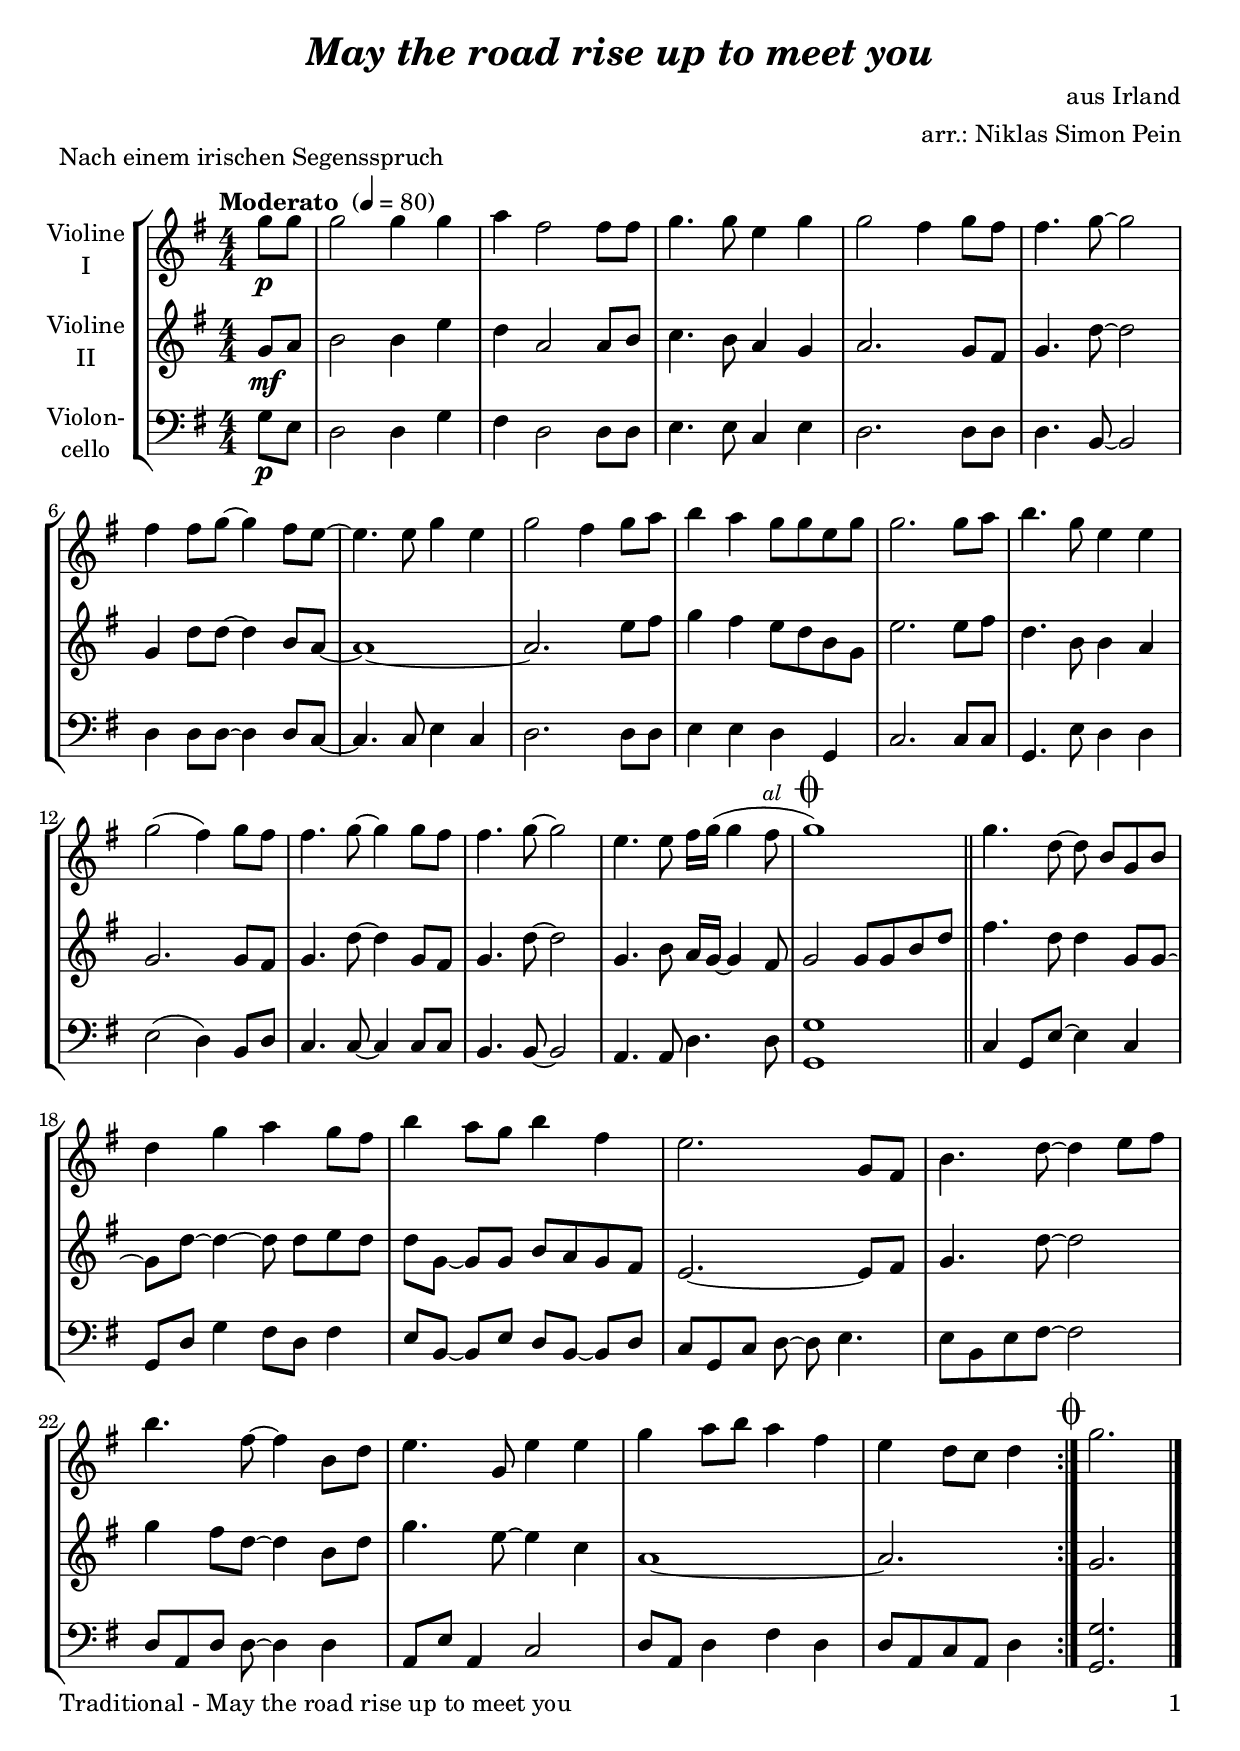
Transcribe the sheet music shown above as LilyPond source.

\version "2.20.2"
\include "deutsch.ly"
  
#(set-global-staff-size 21)

\header {
  title     = \markup \bold \italic "May the road rise up to meet you"
  composer  = "aus Irland"
  arranger  = "arr.: Niklas Simon Pein"
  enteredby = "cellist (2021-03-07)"
  piece     = "Nach einem irischen Segensspruch"
}

voiceconsts = {
  \key c \major
  \time 4/4
  \clef "treble"
  \numericTimeSignature
  \compressEmptyMeasures
  % Set default beaming for all staves
%  \set Timing.beamExceptions = #'()
%  \set Timing.baseMoment     = #(ly:make-moment 1 4)
%  \set Timing.beatStructure  = #'(1 1 1)
  \tempo "Moderato " 4=80
}

micl = "clarinet"
mifl = "flute"
miob = "oboe"
mifh = "french horn"
misx = "tenor sax"
mist = "string ensemble 1"
%mivl = "violin"
mivl = "string ensemble 1"
miba = "cello"

boxa = { \bar "||" \mark \markup \box \italic "A" }
boxb = { \bar "||" \mark \markup \box \italic "B" }

cod  = \mark \markup { \musicglyph #"scripts.coda" }
mfme = \markup { \dynamic mf \italic " molto espressivo" }
rit  = \mark \markup \box \italic "rit."
tcod  = \mark \markup { \sub \italic "al " \musicglyph #"scripts.coda" }

va = \relative c'' {
  \voiceconsts

  \repeat volta 2 {
    \partial 4 c8\p c
    c2 c4 c
    d h2 h8 h
    c4. c8 a4 c
    c2 h4 c8 h
    h4. c8~ c2
    h4 h8 c~ c4 h8 a~
    a4. a8 c4 a
    c2 h4 c8 d

    e4 d c8 c a c
    c2. c8 d
    e4. c8 a4 a
    c2( h4) c8 h h4. c8~ c4 c8 h
    h4. c8~ c2
    a4. a8 h16 c( c4 h8 \tcod
    c1) \bar "||"

    c4. g8~ g e[ c e]
    g4 c d c8 h
    e4 d8 c e4 h
    a2. c,8 h
    e4. g8~ g4 a8 h
    e4. h8~ h4 e,8 g

    a4. c,8 a'4 a
    c d8 e d4 h
    a g8 f g4
  } \cod
  c2. \bar "|."
}

vb = \relative c' {
  \voiceconsts

  \repeat volta 2 {
    \partial 4 c8\mf d
    e2 e4 a
    g d2 d8 e
    f4. e8 d4 c
    d2. c8 h
    c4. g'8~ g2
    c,4 g'8 g~ g4 e8 d~
    d1~
    d2. a'8 h

    c4 h a8 g e c
    a'2. a8 h
    g4. e8 e4 d
    c2. c8 h
    c4. g'8~ g4 c,8 h
    c4. g'8~ g2
    c,4. e8 d16 c~ c4 h8 \tcod
    c2 c8 c e g \bar "||"

    h4. g8 g4 c,8 c~
    c g'~ g4~ g8 g[ a g]
    g c,~ c[ c] e d c h
    a2.~ a8 h
    c4. g'8~ g2
    c4 h8 g~ g4 e8 g

    c4. a8~ a4 f
    d1~
    d2.
  } \cod
  c2. \bar "|."
}

vc = \relative c {
  \voiceconsts
  \clef "bass"
  
  \repeat volta 2 {
    \partial 4 c8\p a
    g2 g4 c
    h g2 g8 g
    a4. a8 f4 a
    g2. g8 g
    g4. e8~ e2
    g4 g8 g~ g4 g8 f~
    f4. f8 a4 f
    g2. g8 g

    a4 a g c,
    f2. f8 f
    c4. a'8 g4 g
    a2( g4) e8 g
    f4. f8~ f4 f8 f
    e4. e8~ e2
    d4. d8 g4. g8 \tcod
    <c, c'>1 \bar "||"

    f4 c8 a'~ a4 f
    c8 g' c4 h8 g h4
    a8 e~ e[ a] g e~ e[ g]
    f[ c f] g~ g a4.
    a8 e a h~ h2
    g8[ d g] g~ g4 g

    d8 a' d,4 f2
    g8 d g4 h g
    g8 d f d g4
  } \cod
  <c, c'>2. \bar "|."
}


music = \new StaffGroup <<
      \new Staff {
	\set Staff.midiInstrument = \mivl
	\set Staff.instrumentName = \markup \center-column { "Violine" "I" }
	\transpose c g { \va }
      }

      \new Staff {
	\set Staff.midiInstrument = \mivl
	\set Staff.instrumentName = \markup \center-column { "Violine" "II" }
	\transpose c g { \vb }
      }

      \new Staff {
	\set Staff.midiInstrument = \miba
	\set Staff.instrumentName = \markup \center-column { "Violon-" "cello" }
	\transpose c g { \vc }
      }
>>

\book {
   \paper {
    print-page-number = ##t
    print-first-page-number = ##t
    ragged-last-bottom = ##f
    oddHeaderMarkup = \markup \null
    evenHeaderMarkup = \markup \null
    oddFooterMarkup = \markup {
      \fill-line {
        \on-the-fly #print-page-number-check-first
        "Traditional - May the road rise up to meet you" \fromproperty #'page:page-number-string
      }
    }
    evenFooterMarkup = \oddFooterMarkup
  } \score {
    \music
    \layout {}
  }

  \score {
    \unfoldRepeats \music

    \midi {
      \context {
        \Score
      }
    }
  }
}